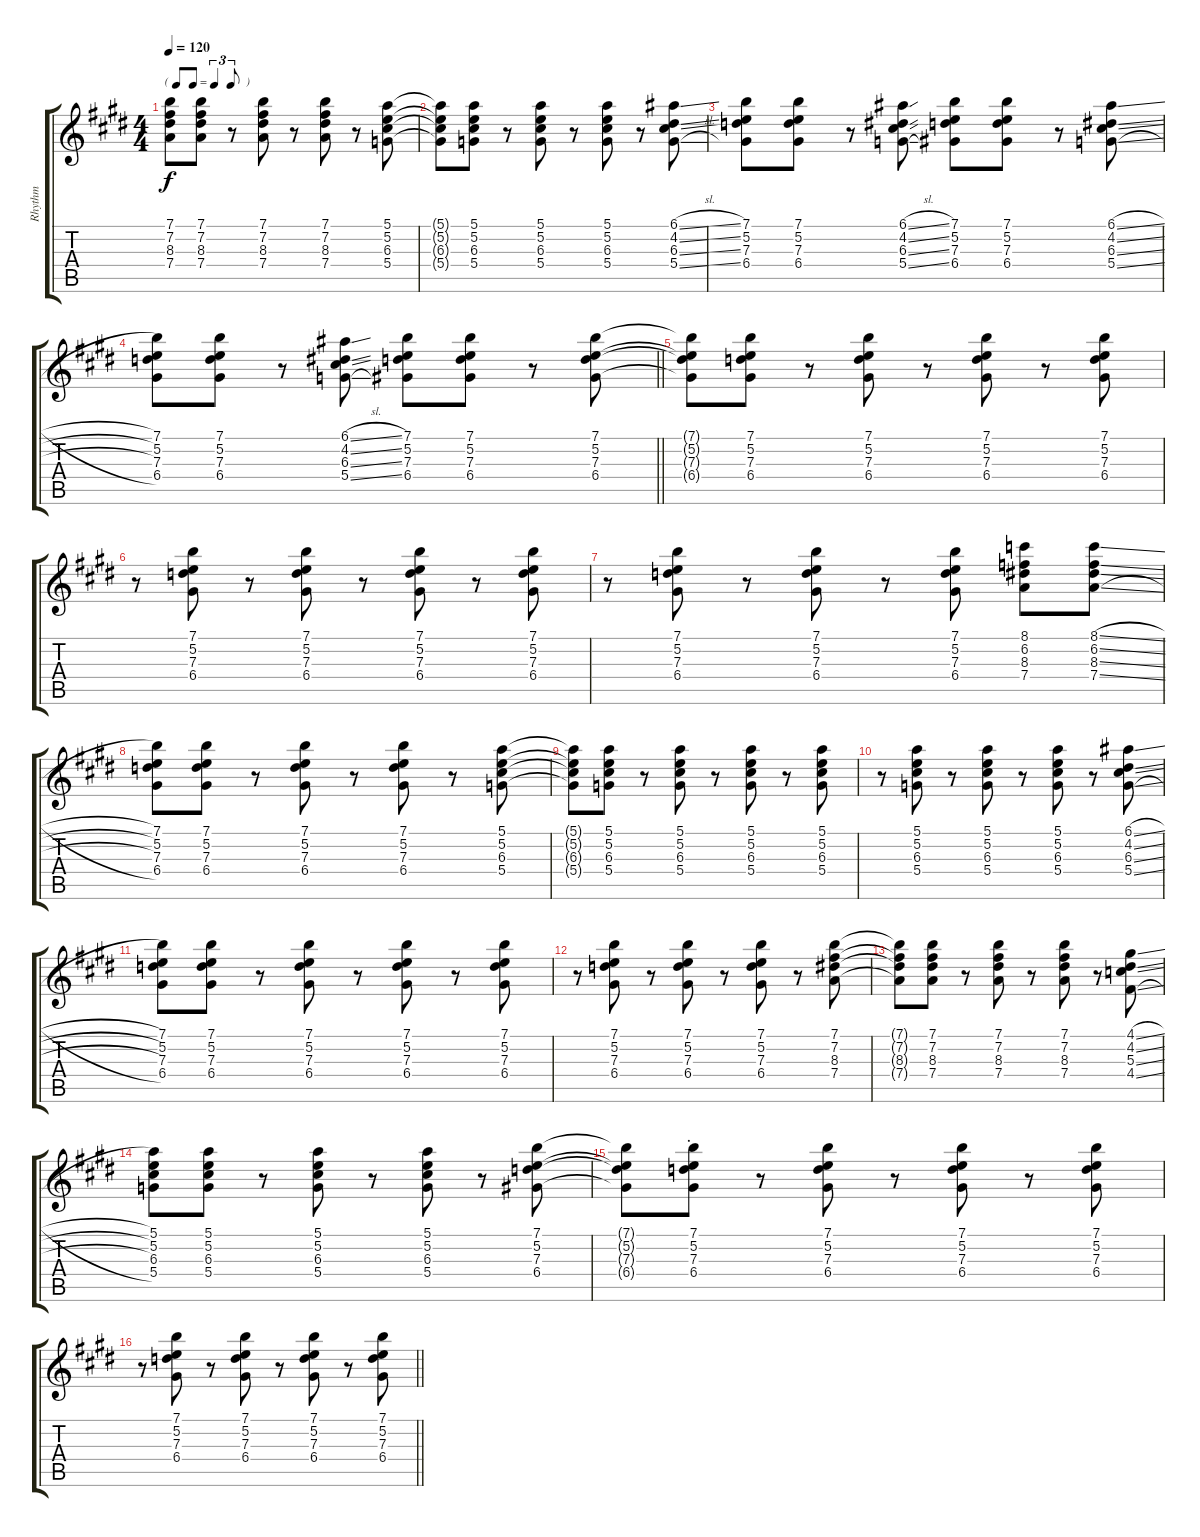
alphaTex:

\track ("Rhythm" "Rhythm") {instrument electricguitarjazz}
\staff {score tabs}
\tuning (E4 B3 G3 D3 A2 E2) {hide}
\ts (4 4)
\tf triplet8th
\tempo 120
\clef g2
\ks e
(7.1{t} 7.2{t} 8.3{t} 7.4{t}).8{dy f} (7.1 7.2 8.3 7.4).8 r.8 (7.1 7.2 8.3 7.4).8 r.8 (7.1 7.2 8.3 7.4).8 r.8 (5.1 5.2 6.3 5.4).8 |
\ks c#minor
(5.1{t} 5.2{t} 6.3{t} 5.4{t}).8 (5.1 5.2 6.3 5.4).8 r.8 (5.1 5.2 6.3 5.4).8 r.8 (5.1 5.2 6.3 5.4).8 r.8 (6.1{sl} 4.2{sl} 6.3{sl} 5.4{sl}).8 |
(7.1 5.2 7.3 6.4).8 (7.1 5.2 7.3 6.4).8 r.8 (6.1{sl} 4.2{sl} 6.3{sl} 5.4{sl}).8 (7.1 5.2 7.3 6.4).8 (7.1 5.2 7.3 6.4).8 r.8 (6.1{sl} 4.2{sl} 6.3{sl} 5.4{sl}).8 |
\barLineRight lightlight
(7.1 5.2 7.3 6.4).8 (7.1 5.2 7.3 6.4).8 r.8 (6.1{sl} 4.2{sl} 6.3{sl} 5.4{sl}).8 (7.1 5.2 7.3 6.4).8 (7.1 5.2 7.3 6.4).8 r.8 (7.1 5.2 7.3 6.4).8 |
\ks e
(7.1{t} 5.2{t} 7.3{t} 6.4{t}).8 (7.1 5.2 7.3 6.4).8 r.8 (7.1 5.2 7.3 6.4).8 r.8 (7.1 5.2 7.3 6.4).8 r.8 (7.1 5.2 7.3 6.4).8 |
\ks c#minor
r.8 (7.1 5.2 7.3 6.4).8 r.8 (7.1 5.2 7.3 6.4).8 r.8 (7.1 5.2 7.3 6.4).8 r.8 (7.1 5.2 7.3 6.4).8 |
r.8 (7.1 5.2 7.3 6.4).8 r.8 (7.1 5.2 7.3 6.4).8 r.8 (7.1 5.2 7.3 6.4).8 (8.1 6.2 8.3 7.4).8 (8.1{sl} 6.2{sl} 8.3{sl} 7.4{sl}).8 |
(7.1 5.2 7.3 6.4).8 (7.1 5.2 7.3 6.4).8 r.8 (7.1 5.2 7.3 6.4).8 r.8 (7.1 5.2 7.3 6.4).8 r.8 (5.1 5.2 6.3 5.4).8 |
\ks e
(5.1{t} 5.2{t} 6.3{t} 5.4{t}).8 (5.1 5.2 6.3 5.4).8 r.8 (5.1 5.2 6.3 5.4).8 r.8 (5.1 5.2 6.3 5.4).8 r.8 (5.1 5.2 6.3 5.4).8 |
\ks c#minor
r.8 (5.1 5.2 6.3 5.4).8 r.8 (5.1 5.2 6.3 5.4).8 r.8 (5.1 5.2 6.3 5.4).8 r.8 (6.1{sl} 4.2{sl} 6.3{sl} 5.4{sl}).8 |
(7.1 5.2 7.3 6.4).8 (7.1 5.2 7.3 6.4).8 r.8 (7.1 5.2 7.3 6.4).8 r.8 (7.1 5.2 7.3 6.4).8 r.8 (7.1 5.2 7.3 6.4).8 |
r.8 (7.1 5.2 7.3 6.4).8 r.8 (7.1 5.2 7.3 6.4).8 r.8 (7.1 5.2 7.3 6.4).8 r.8 (7.1 7.2 8.3 7.4).8 |
\ks e
(7.1{t} 7.2{t} 8.3{t} 7.4{t}).8 (7.1 7.2 8.3 7.4).8 r.8 (7.1 7.2 8.3 7.4).8 r.8 (7.1 7.2 8.3 7.4).8 r.8 (4.1{sl} 4.2{sl} 5.3{sl} 4.4{sl}).8 |
\ks c#minor
(5.1 5.2 6.3 5.4).8 (5.1 5.2 6.3 5.4).8 r.8 (5.1 5.2 6.3 5.4).8 r.8 (5.1 5.2 6.3 5.4).8 r.8 (7.1 5.2 7.3 6.4).8 |
(7.1{t} 5.2{t} 7.3{t} 6.4{t}).8 (7.1{st} 5.2{st} 7.3{st} 6.4{st}).8 r.8 (7.1 5.2 7.3 6.4).8 r.8 (7.1 5.2 7.3 6.4).8 r.8 (7.1 5.2 7.3 6.4).8 |
\barLineRight lightlight
r.8 (7.1 5.2 7.3 6.4).8 r.8 (7.1 5.2 7.3 6.4).8 r.8 (7.1 5.2 7.3 6.4).8 r.8 (7.1 5.2 7.3 6.4).8
